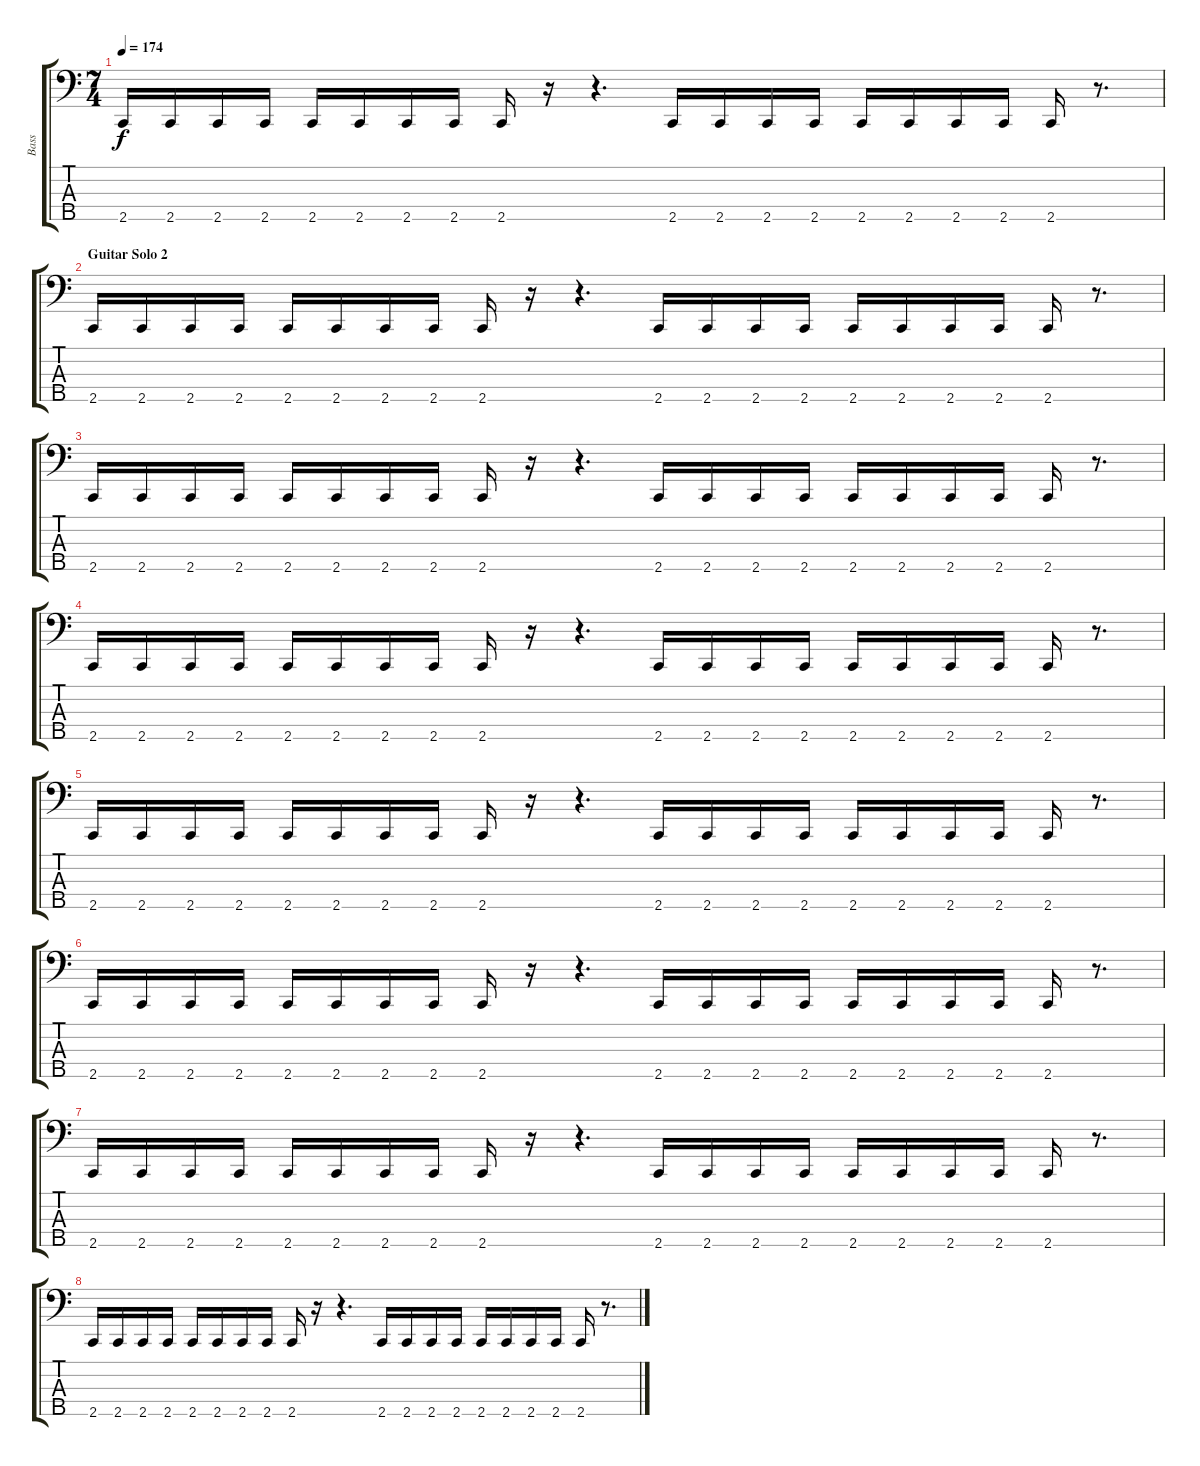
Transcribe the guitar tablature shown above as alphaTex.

\track ("Bass" "Bass") {instrument electricbassfinger}
\staff {score tabs}
\tuning (Gb2 Db2 Ab1 Eb1 Bb0) {hide}
\ts (7 4)
\tempo 174
\clef f4
\ks c
2.5.16{dy f} 2.5.16 2.5.16 2.5.16 2.5.16 2.5.16 2.5.16 2.5.16 2.5.16 r.16 r.4{d} 2.5.16 2.5.16 2.5.16 2.5.16 2.5.16 2.5.16 2.5.16 2.5.16 2.5.16 r.8{d} |
\section ("" "Guitar Solo 2")
2.5.16 2.5.16 2.5.16 2.5.16 2.5.16 2.5.16 2.5.16 2.5.16 2.5.16 r.16 r.4{d} 2.5.16 2.5.16 2.5.16 2.5.16 2.5.16 2.5.16 2.5.16 2.5.16 2.5.16 r.8{d} |
2.5.16 2.5.16 2.5.16 2.5.16 2.5.16 2.5.16 2.5.16 2.5.16 2.5.16 r.16 r.4{d} 2.5.16 2.5.16 2.5.16 2.5.16 2.5.16 2.5.16 2.5.16 2.5.16 2.5.16 r.8{d} |
2.5.16 2.5.16 2.5.16 2.5.16 2.5.16 2.5.16 2.5.16 2.5.16 2.5.16 r.16 r.4{d} 2.5.16 2.5.16 2.5.16 2.5.16 2.5.16 2.5.16 2.5.16 2.5.16 2.5.16 r.8{d} |
2.5.16 2.5.16 2.5.16 2.5.16 2.5.16 2.5.16 2.5.16 2.5.16 2.5.16 r.16 r.4{d} 2.5.16 2.5.16 2.5.16 2.5.16 2.5.16 2.5.16 2.5.16 2.5.16 2.5.16 r.8{d} |
2.5.16 2.5.16 2.5.16 2.5.16 2.5.16 2.5.16 2.5.16 2.5.16 2.5.16 r.16 r.4{d} 2.5.16 2.5.16 2.5.16 2.5.16 2.5.16 2.5.16 2.5.16 2.5.16 2.5.16 r.8{d} |
2.5.16 2.5.16 2.5.16 2.5.16 2.5.16 2.5.16 2.5.16 2.5.16 2.5.16 r.16 r.4{d} 2.5.16 2.5.16 2.5.16 2.5.16 2.5.16 2.5.16 2.5.16 2.5.16 2.5.16 r.8{d} |
2.5.16 2.5.16 2.5.16 2.5.16 2.5.16 2.5.16 2.5.16 2.5.16 2.5.16 r.16 r.4{d} 2.5.16 2.5.16 2.5.16 2.5.16 2.5.16 2.5.16 2.5.16 2.5.16 2.5.16 r.8{d}
